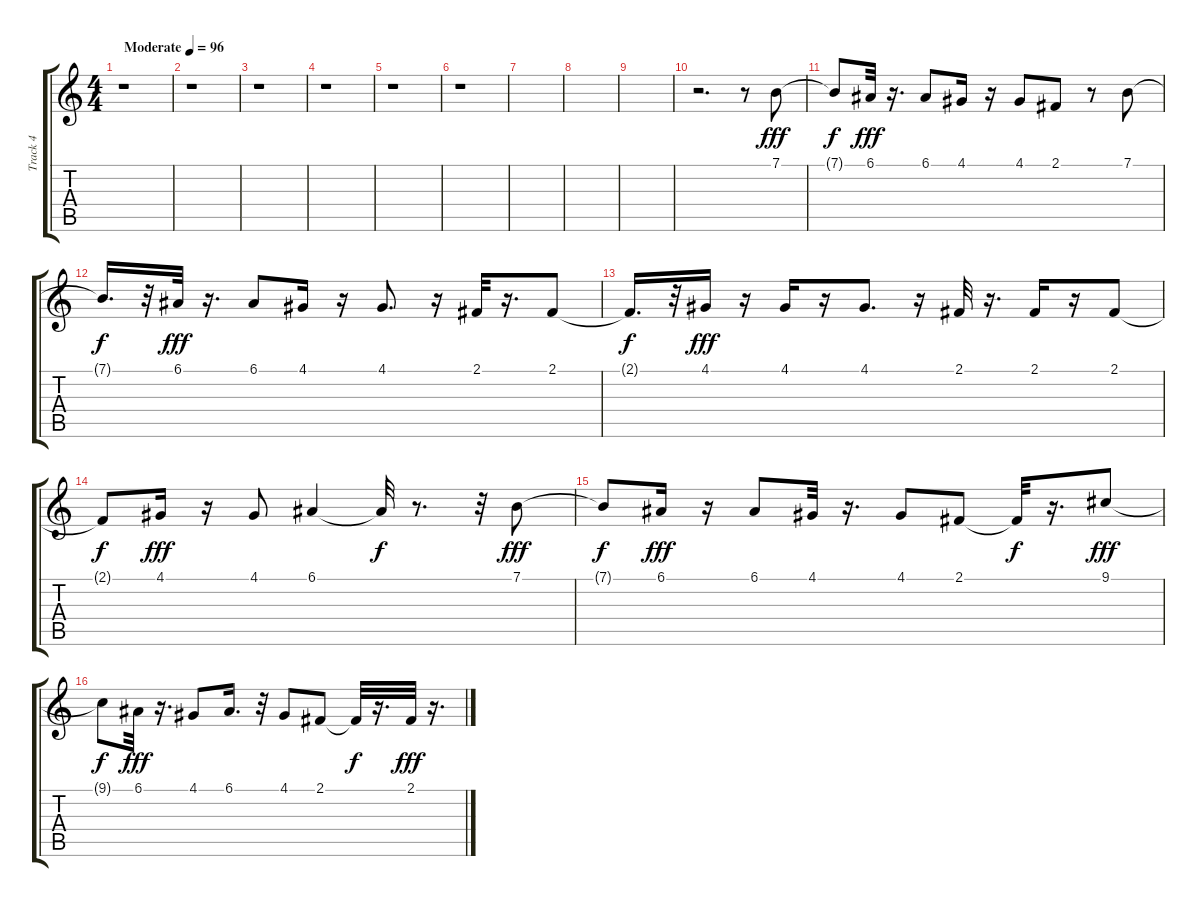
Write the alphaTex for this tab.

\track ("Track 4" "Track 4") {instrument panflute}
\staff {score tabs}
\tuning (E4 B3 G3 D3 A2 E2) {hide}
\ts (4 4)
\tempo (96 "Moderate")
\clef g2
\ks c
r.1{dy fff instrument panflute} |
r.1 |
r.1 |
r.1 |
r.1 |
r.1 |
|
|
|
r.2{d} r.8 7.1.8 |
7.1{t}.8{dy f} 6.1.32{dy fff} r.16{d} 6.1.8 4.1.16 r.16 4.1.8 2.1.8 r.8 7.1.8 |
7.1{t}.16{d dy f} r.32 6.1.32{dy fff} r.16{d} 6.1.8 4.1.16 r.16 4.1.8{d} r.16 2.1.32 r.16{d} 2.1.8 |
2.1{t}.16{d dy f} r.32 4.1.16{dy fff} r.16 4.1.16 r.16 4.1.8{d} r.16 2.1.32 r.16{d} 2.1.16 r.16 2.1.8 |
2.1{t}.8{dy f} 4.1.16{dy fff} r.16 4.1.8 6.1.4 6.1{t}.32{dy f} r.8{d} r.32 7.1.8{dy fff} |
7.1{t}.8{dy f} 6.1.16{dy fff} r.16 6.1.8 4.1.32 r.16{d} 4.1.8 2.1.8 2.1{t}.32{dy f} r.16{d} 9.1.8{dy fff} |
9.1{t}.8{dy f} 6.1.32{dy fff} r.16{d} 4.1.8 6.1.16{d} r.32 4.1.8 2.1.8 2.1{t}.32{dy f} r.16{d} 2.1.32{dy fff} r.16{d}
